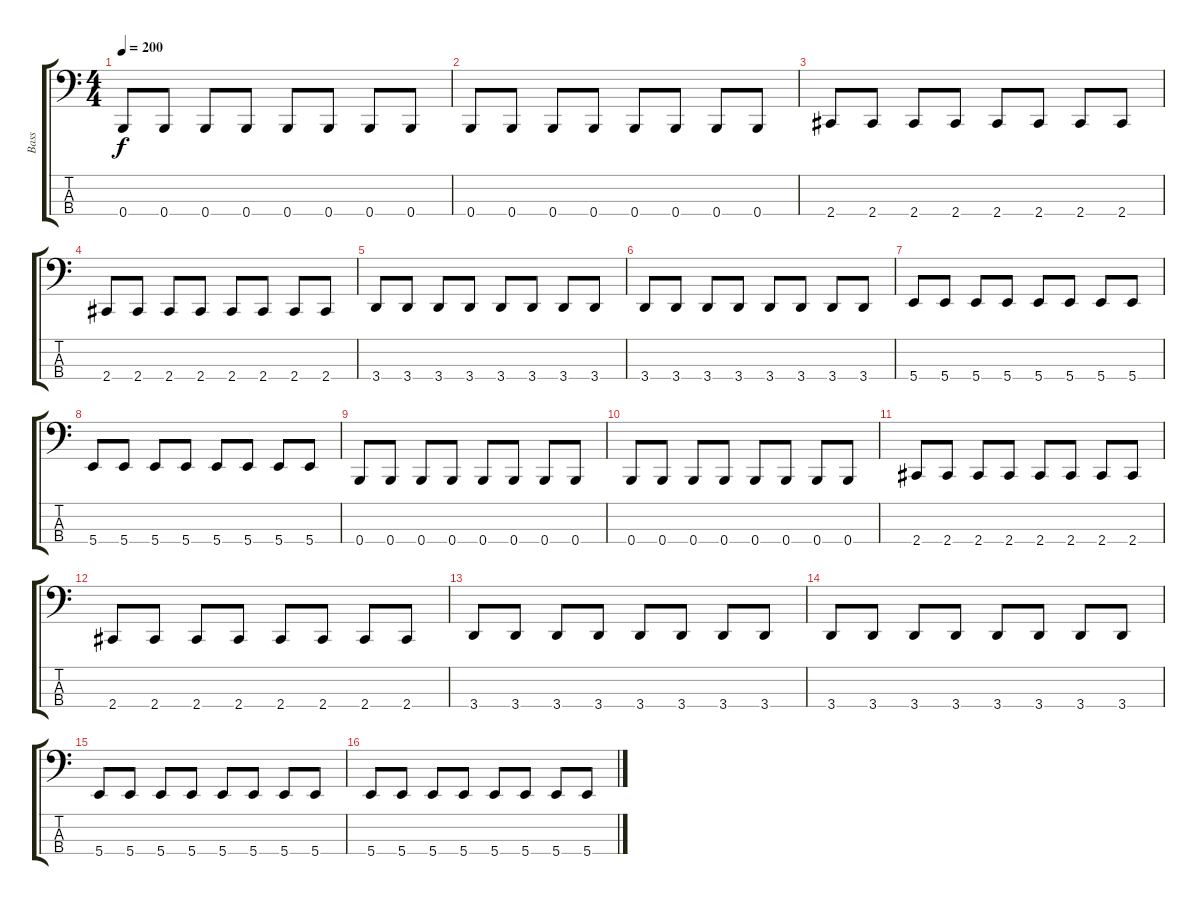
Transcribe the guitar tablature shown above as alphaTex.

\track ("Bass" "Bass") {instrument electricbasspick}
\staff {score tabs}
\tuning (E2 B1 Gb1 B0) {hide}
\ts (4 4)
\tempo 200
\clef f4
\ks c
0.4.8{dy f} 0.4.8 0.4.8 0.4.8 0.4.8 0.4.8 0.4.8 0.4.8 |
0.4.8 0.4.8 0.4.8 0.4.8 0.4.8 0.4.8 0.4.8 0.4.8 |
2.4.8 2.4.8 2.4.8 2.4.8 2.4.8 2.4.8 2.4.8 2.4.8 |
2.4.8 2.4.8 2.4.8 2.4.8 2.4.8 2.4.8 2.4.8 2.4.8 |
3.4.8 3.4.8 3.4.8 3.4.8 3.4.8 3.4.8 3.4.8 3.4.8 |
3.4.8 3.4.8 3.4.8 3.4.8 3.4.8 3.4.8 3.4.8 3.4.8 |
5.4.8 5.4.8 5.4.8 5.4.8 5.4.8 5.4.8 5.4.8 5.4.8 |
5.4.8 5.4.8 5.4.8 5.4.8 5.4.8 5.4.8 5.4.8 5.4.8 |
0.4.8 0.4.8 0.4.8 0.4.8 0.4.8 0.4.8 0.4.8 0.4.8 |
0.4.8 0.4.8 0.4.8 0.4.8 0.4.8 0.4.8 0.4.8 0.4.8 |
2.4.8 2.4.8 2.4.8 2.4.8 2.4.8 2.4.8 2.4.8 2.4.8 |
2.4.8 2.4.8 2.4.8 2.4.8 2.4.8 2.4.8 2.4.8 2.4.8 |
3.4.8 3.4.8 3.4.8 3.4.8 3.4.8 3.4.8 3.4.8 3.4.8 |
3.4.8 3.4.8 3.4.8 3.4.8 3.4.8 3.4.8 3.4.8 3.4.8 |
5.4.8 5.4.8 5.4.8 5.4.8 5.4.8 5.4.8 5.4.8 5.4.8 |
5.4.8 5.4.8 5.4.8 5.4.8 5.4.8 5.4.8 5.4.8 5.4.8
